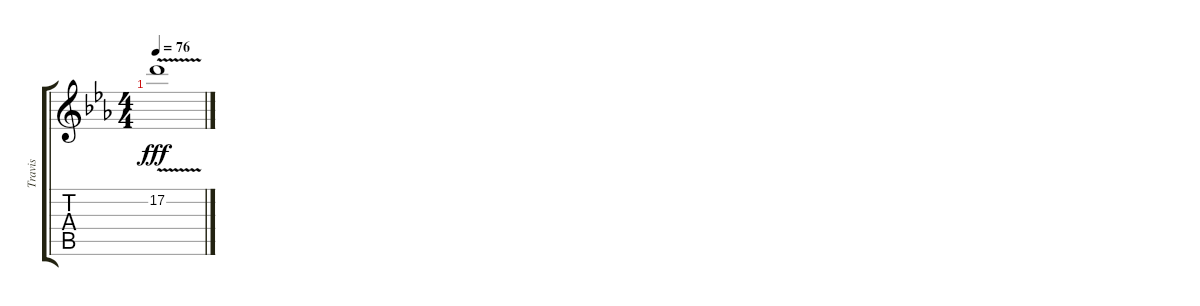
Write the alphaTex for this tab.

\track ("Travis" "Travis") {instrument overdrivenguitar}
\staff {score tabs}
\tuning (D4 A3 F3 C3 G2 C2) {hide}
\ts (4 4)
\tempo 76
\clef g2
\ks cminor
17.2{v}.1{dy fff volume 0}
